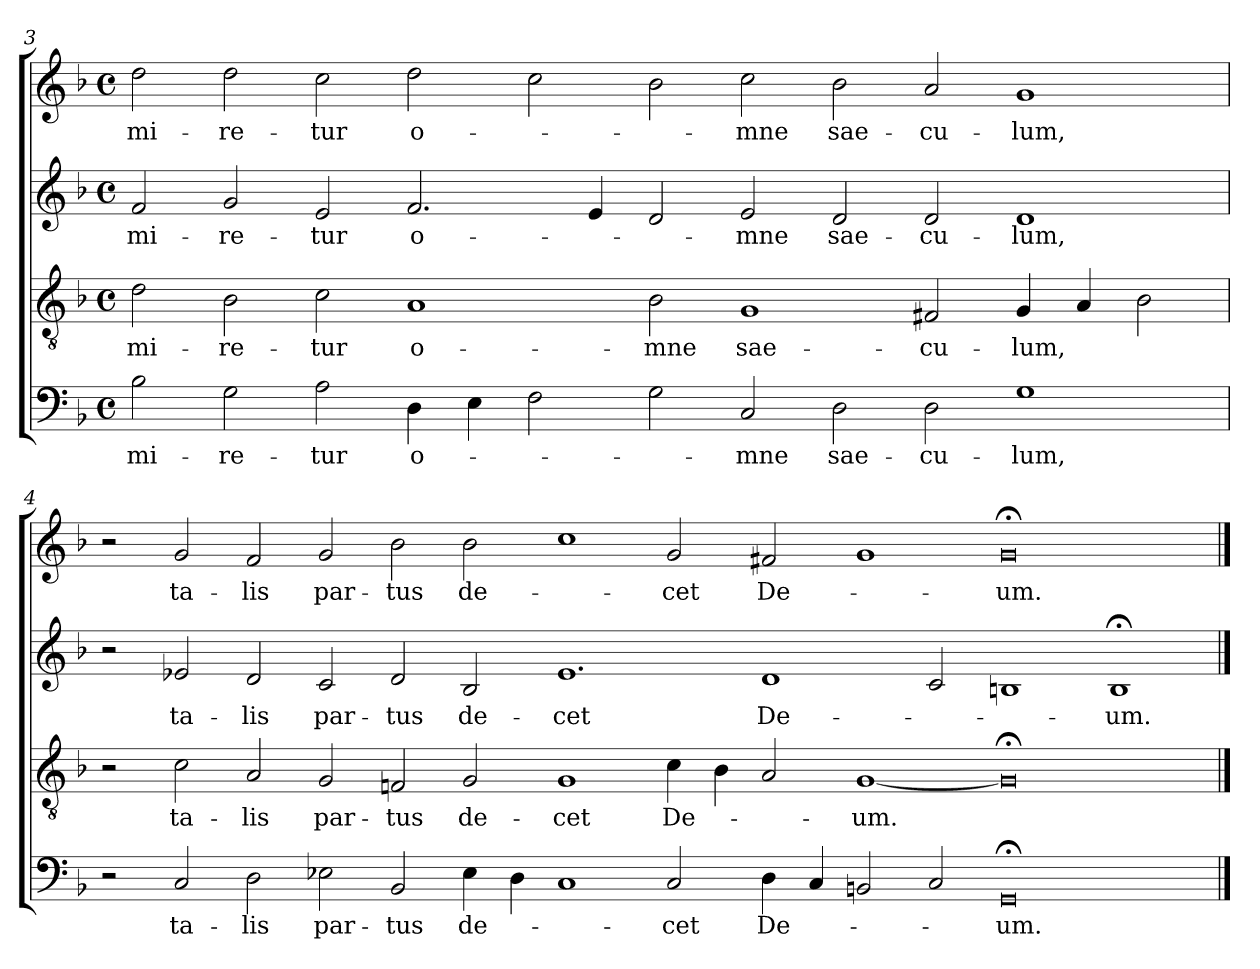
**kern	**text	**kern	**text	**kern	**text	**kern	**text
*part4	*part4	*part3	*part3	*part2	*part2	*part1	*part1
*staff4	*staff4	*staff3	*staff3	*staff2	*staff2	*staff1	*staff1
!!LO:LB:g=z
*clefF4	*	*clefGv2	*	*clefG2	*	*clefG2	*
*k[b-]	*	*k[b-]	*	*k[b-]	*	*k[b-]	*
*F:	*	*F:	*	*F:	*	*F:	*
*M4/4	*	*M4/4	*	*M4/4	*	*M4/4	*
*met(c)	*	*met(c)	*	*met(c)	*	*met(c)	*
=3	=3	=3	=3	=3	=3	=3	=3
!	!LO:LY:b	!	!LO:LY:b	!	!LO:LY:b	!	!LO:LY:b
2B-\	mi-	2d\	mi-	2f/	mi-	2dd\	mi-
!	!LO:LY:b	!	!LO:LY:b	!	!LO:LY:b	!	!LO:LY:b
2G\	-re-	2B-\	-re-	2g/	-re-	2dd\	-re-
!	!LO:LY:b	!	!LO:LY:b	!	!LO:LY:b	!	!LO:LY:b
2A\	-tur	2c\	-tur	2e/	-tur	2cc\	-tur
!	!LO:LY:b	!	!LO:LY:b	!	!LO:LY:b	!	!LO:LY:b
4D\	o-	1A	o-	2.f/	o-	2dd\	o-
4E\	.	.	.	.	.	.	.
2F\	.	.	.	.	.	2cc\	.
.	.	.	.	4e/	.	.	.
!	!	!	!LO:LY:b	!	!	!	!
2G\	.	2B-\	-mne	2d/	.	2b-\	.
!	!LO:LY:b	!	!LO:LY:b	!	!LO:LY:b	!	!LO:LY:b
2C/	-mne	1G	sae-	2e/	-mne	2cc\	-mne
!	!LO:LY:b	!	!	!	!LO:LY:b	!	!LO:LY:b
2D\	sae-	.	.	2d/	sae-	2b-\	sae-
!	!LO:LY:b	!	!LO:LY:b	!	!LO:LY:b	!	!LO:LY:b
2D\	-cu-	2F#X/	-cu-	2d/	-cu-	2a/	-cu-
!	!LO:LY:b	!	!LO:LY:b	!	!LO:LY:b	!	!LO:LY:b
1G	-lum,	4G/	-lum,	1d	-lum,	1g	-lum,
.	.	4A/	.	.	.	.	.
.	.	2B-\	.	.	.	.	.
=4	=4	=4	=4	=4	=4	=4	=4
2r	.	2r	.	2r	.	2r	.
!	!LO:LY:b	!	!LO:LY:b	!	!LO:LY:b	!	!LO:LY:b
2C/	ta-	2c\	ta-	2e-X/	ta-	2g/	ta-
!	!LO:LY:b	!	!LO:LY:b	!	!LO:LY:b	!	!LO:LY:b
2D\	-lis	2A/	-lis	2d/	-lis	2f/	-lis
!	!LO:LY:b	!	!LO:LY:b	!	!LO:LY:b	!	!LO:LY:b
2E-X\	par-	2G/	par-	2c/	par-	2g/	par-
!	!LO:LY:b	!	!LO:LY:b	!	!LO:LY:b	!	!LO:LY:b
2BB-/	-tus	2Fni/	-tus	2d/	-tus	2b-\	-tus
!	!LO:LY:b	!	!LO:LY:b	!	!LO:LY:b	!	!LO:LY:b
4E-i\	de-	2G/	de-	2B-/	de-	2b-\	de-
4D\	.	.	.	.	.	.	.
!	!	!	!LO:LY:b	!	!LO:LY:b	!	!
1C	.	1G	-cet	1.e-i	-cet	1cc	.
!	!LO:LY:b	!	!LO:LY:b	!	!	!	!LO:LY:b
2C/	-cet	4c\	De-	.	.	2g/	-cet
.	.	4B-\	.	.	.	.	.
!	!LO:LY:b	!	!	!	!LO:LY:b	!	!LO:LY:b
4D\	De-	2A/	.	1d	De-	2f#X/	De-
4C/	.	.	.	.	.	.	.
!	!	!	!LO:LY:b	!	!	!	!
2BBn/	.	[<1G	-um.	.	.	1g	.
2C/	.	.	.	2c/	.	.	.
!	!LO:LY:b	!	!	!	!	!	!LO:LY:b
0GG;	-um.	0G;]	.	1Bn	.	0g;	-um.
!	!	!	!	!	!LO:LY:b	!	!
.	.	.	.	1B;	-um.	.	.
==	==	==	==	==	==	==	==
*-	*-	*-	*-	*-	*-	*-	*-
